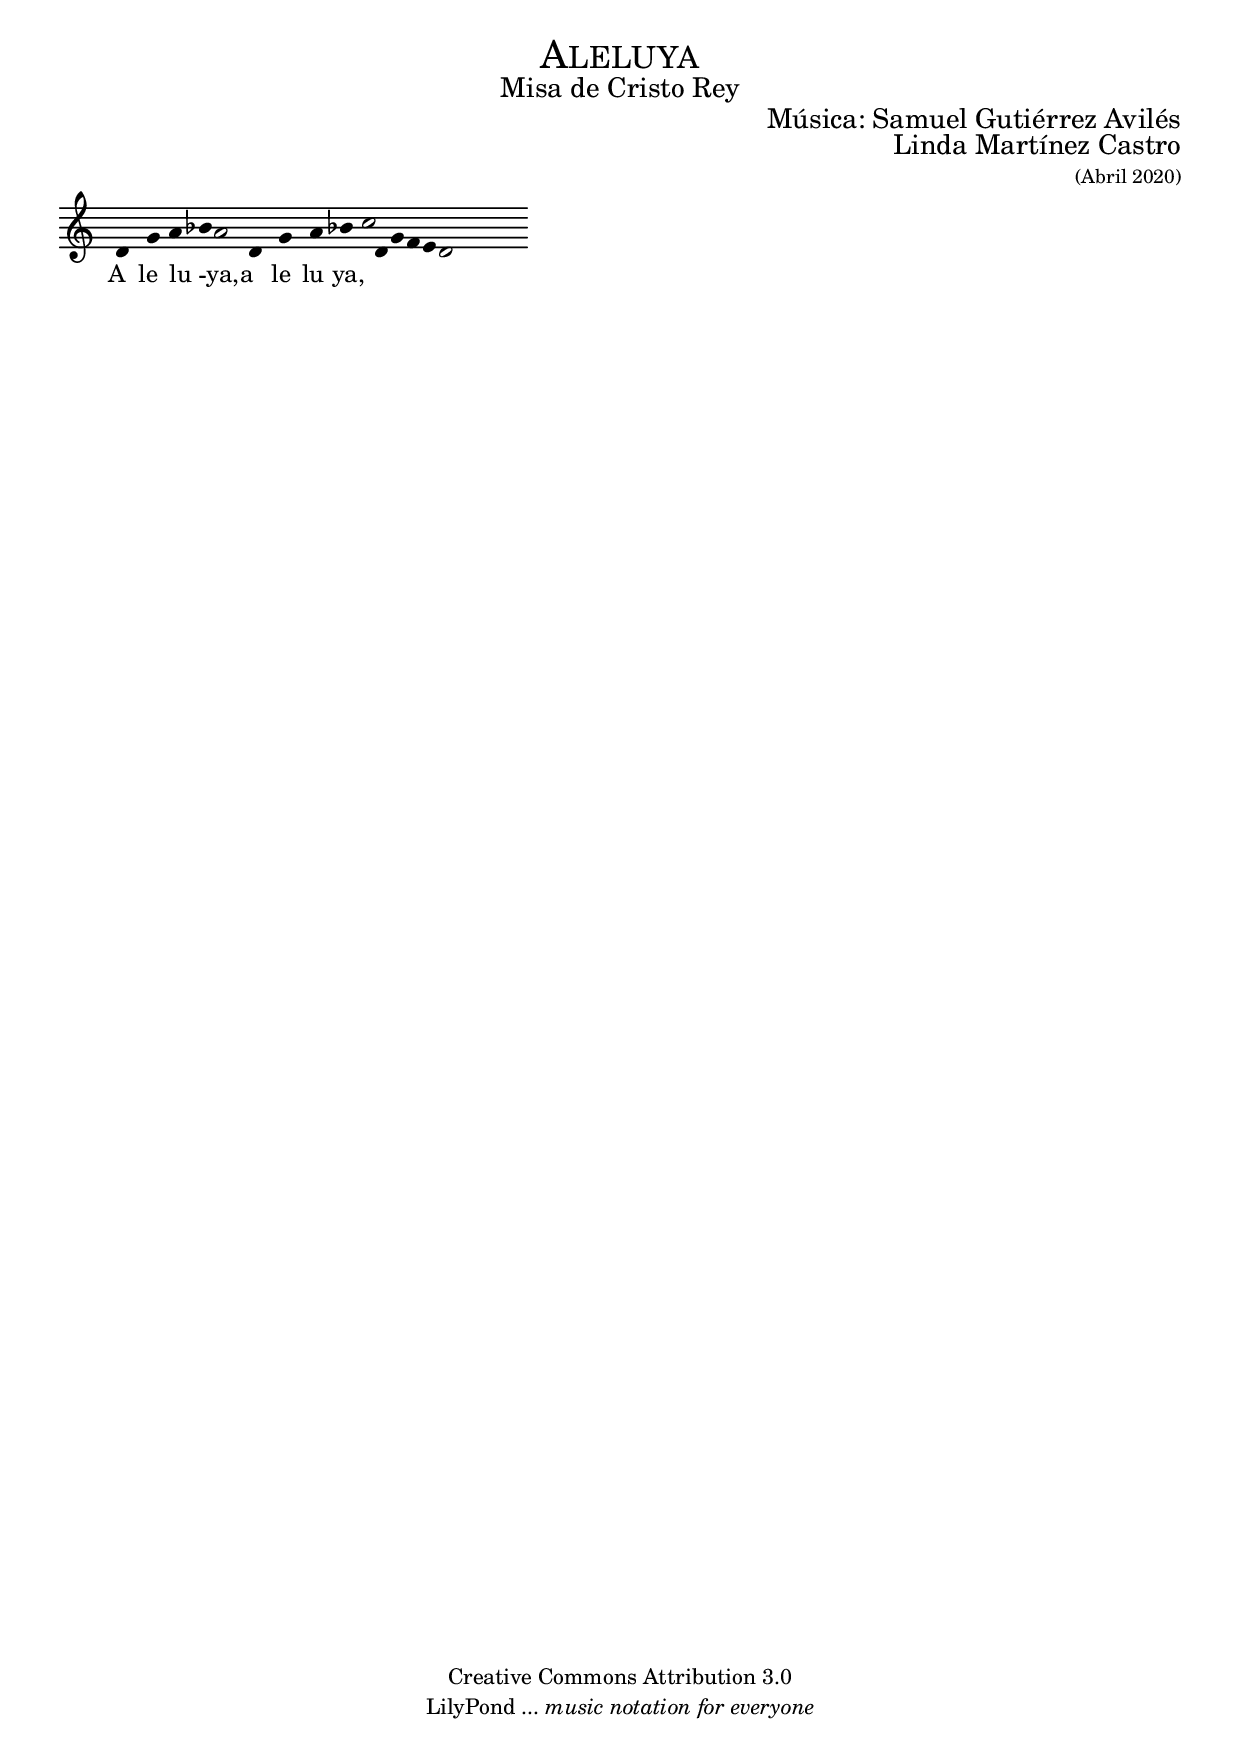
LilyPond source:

% ****************************************************************
%	Pricipe de los siglos - Melodia inspirada en las composiciones de Mons Marco Frisina
%	by serach.sam@
% ****************************************************************
\language "espanol"
\version "2.19.82"

% --- includes
\include "gregorian.ly"

#(set-global-staff-size 19)


% --- Cabecera
\markup { \fill-line { \center-column { \fontsize #5 \smallCaps "Aleluya" \fontsize #2 "Misa de Cristo Rey"} } }
\markup { \fill-line { " " \right-column { \fontsize #2 "Música: Samuel Gutiérrez Avilés" } } }
\markup { \fill-line { " " \right-column { \fontsize #2 "Linda Martínez Castro" \small "(Abril 2020)" } } }
\header {
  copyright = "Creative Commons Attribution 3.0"
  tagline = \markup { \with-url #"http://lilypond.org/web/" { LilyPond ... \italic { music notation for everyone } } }
  breakbefore = ##t
}

% --- Musica
% --- acordes
harmony_stanza = \new ChordNames {
  \chordmode {
    \italianChords
    
  }
}

% --- Estrofa 1
\score {
  \new Staff <<
    \new Voice = "melody" \relative do' {
      \time 4/4
      \override Lyrics.LyricText.X-extent  = #'(0 . 3)

      re4 sol la8 sib la2
      re,4 sol la8 sib do2
      re,4 sol fa8 mi re2
      s32
    }
    \new Lyrics \lyricsto "melody" {
      A -- le -- lu -- _ ya,
      a -- le -- lu -- ya,
    }
  >>
  \midi {}
  \layout {
    ragged-right = ##f
    \context {
      \Staff
      \remove "Time_signature_engraver"
      \remove "Bar_engraver"
      \hide Stem
      \RemoveEmptyStaves
      \hide TupletNumber
    }
    \context {
      \Score
      barAlways = ##t
    }
  }
}

% --- Papel
\paper{
  #(set-default-paper-size "letter")
  page-breaking = #ly:page-turn-breaking
}